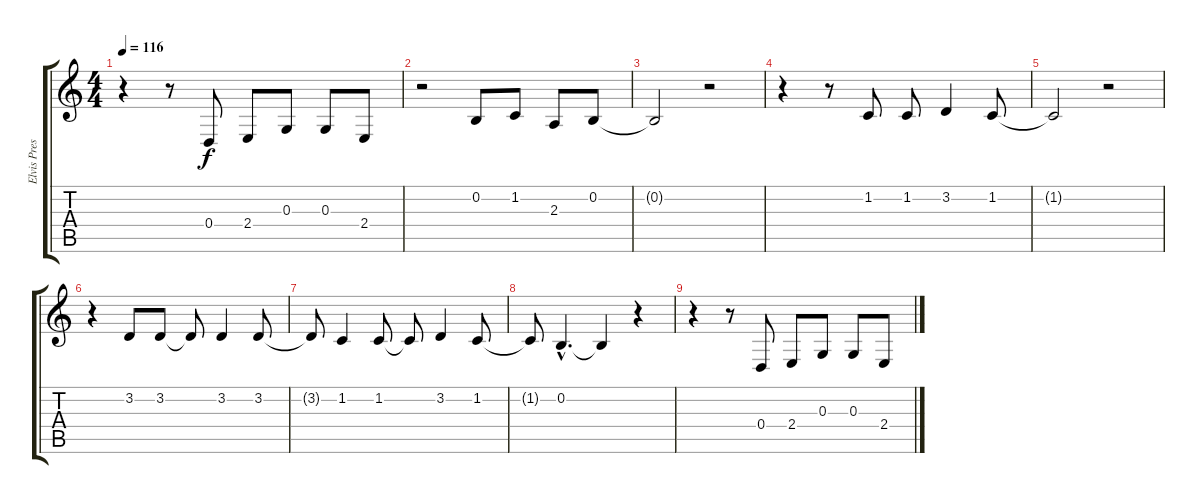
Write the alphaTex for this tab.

\track ("Elvis Presley" "Elvis Pres") {instrument honkytonkpiano}
\staff {score tabs}
\tuning (E4 B3 G3 D3 A2 E2) {hide}
\ts (4 4)
\tempo 116
\clef g2
\ks c
r.4{dy f} r.8 0.4.8 2.4.8 0.3.8 0.3.8 2.4.8 |
r.2{volume 15} 0.2.8 1.2.8 2.3.8 0.2.8 |
0.2{t}.2 r.2 |
r.4{volume 13} r.8 1.2.8 1.2.8 3.2.4 1.2.8 |
1.2{t}.2 r.2 |
r.4 3.2.8{volume 9} 3.2.8 3.2{t}.8 3.2.4 3.2.8 |
3.2{t}.8 1.2.4{volume 7} 1.2.8 1.2{t}.8 3.2.4 1.2.8 |
1.2{t}.8{volume 5} 0.2{hac}.4{d} 0.2{t}.4 r.4 |
r.4{volume 2} r.8 0.4.8 2.4.8 0.3.8 0.3.8 2.4.8
